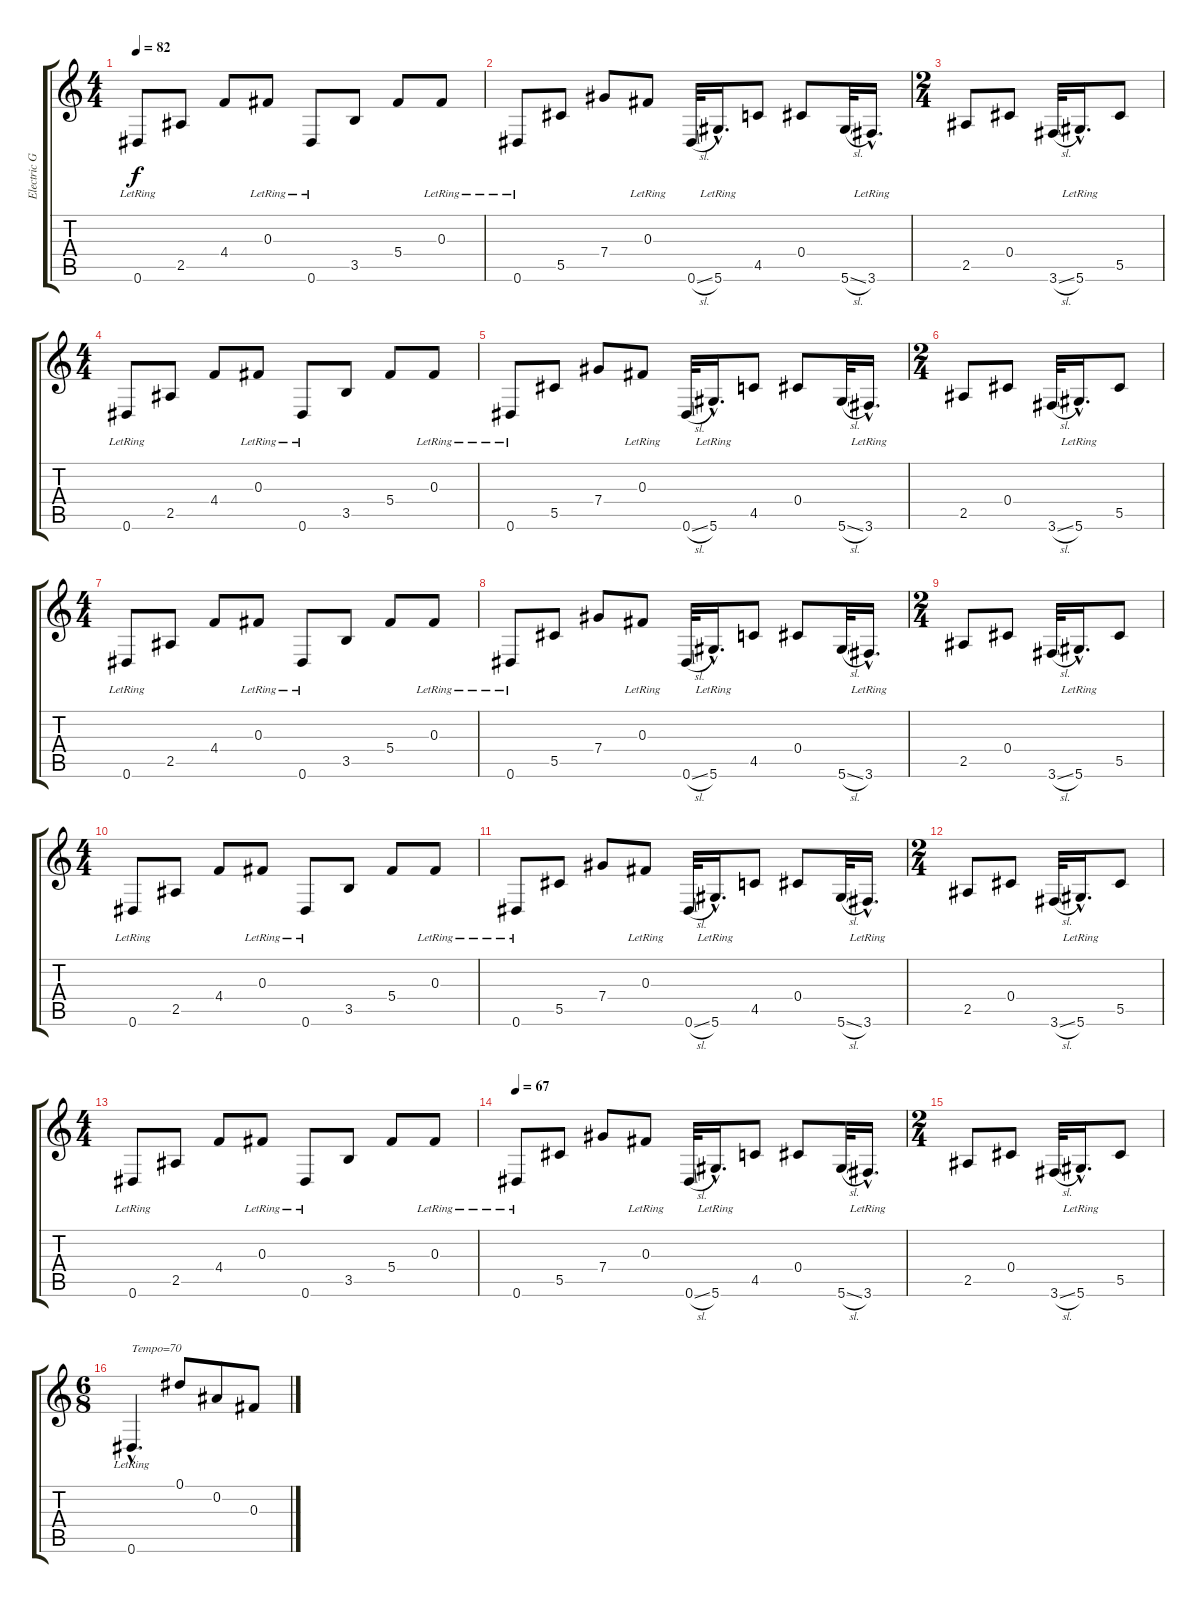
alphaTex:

\track ("Electric Guitar (Kirk Hammett)" "Electric G") {instrument electricguitarclean}
\staff {score tabs}
\tuning (Eb4 Bb3 Gb3 Db3 Ab2 Eb2) {hide}
\ts (4 4)
\tempo 82
\clef g2
\ks c
0.6{lr}.8{dy f} 2.5.8 4.4.8 0.3{lr}.8 0.6{lr}.8 3.5.8 5.4.8 0.3{lr}.8 |
0.6{lr}.8 5.5.8 7.4.8 0.3{lr}.8 0.6{sl}.32 5.6{hac lr}.16{d} 4.5.8 0.4.8 5.6{sl}.32 3.6{hac lr}.16{d} |
\ts (2 4)
2.5.8 0.4.8 3.6{sl}.32 5.6{hac lr}.16{d} 5.5.8 |
\ts (4 4)
0.6{lr}.8 2.5.8 4.4.8 0.3{lr}.8 0.6{lr}.8 3.5.8 5.4.8 0.3{lr}.8 |
0.6{lr}.8 5.5.8 7.4.8 0.3{lr}.8 0.6{sl}.32 5.6{hac lr}.16{d} 4.5.8 0.4.8 5.6{sl}.32 3.6{hac lr}.16{d} |
\ts (2 4)
2.5.8 0.4.8 3.6{sl}.32 5.6{hac lr}.16{d} 5.5.8 |
\ts (4 4)
0.6{lr}.8 2.5.8 4.4.8 0.3{lr}.8 0.6{lr}.8 3.5.8 5.4.8 0.3{lr}.8 |
0.6{lr}.8 5.5.8 7.4.8 0.3{lr}.8 0.6{sl}.32 5.6{hac lr}.16{d} 4.5.8 0.4.8 5.6{sl}.32 3.6{hac lr}.16{d} |
\ts (2 4)
2.5.8 0.4.8 3.6{sl}.32 5.6{hac lr}.16{d} 5.5.8 |
\ts (4 4)
0.6{lr}.8 2.5.8 4.4.8 0.3{lr}.8 0.6{lr}.8 3.5.8 5.4.8 0.3{lr}.8 |
0.6{lr}.8 5.5.8 7.4.8 0.3{lr}.8 0.6{sl}.32 5.6{hac lr}.16{d} 4.5.8 0.4.8 5.6{sl}.32 3.6{hac lr}.16{d} |
\ts (2 4)
2.5.8 0.4.8 3.6{sl}.32 5.6{hac lr}.16{d} 5.5.8 |
\ts (4 4)
0.6{lr}.8 2.5.8 4.4.8 0.3{lr}.8 0.6{lr}.8 3.5.8 5.4.8 0.3{lr}.8 |
\tempo 67
0.6{lr}.8 5.5.8 7.4.8 0.3{lr}.8 0.6{sl}.32 5.6{hac lr}.16{d} 4.5.8 0.4.8 5.6{sl}.32 3.6{hac lr}.16{d} |
\ts (2 4)
2.5.8 0.4.8 3.6{sl}.32 5.6{hac lr}.16{d} 5.5.8 |
\ts (6 8)
0.6{hac lr}.4{d txt "Tempo=70"} 0.1.8 0.2.8 0.3.8
